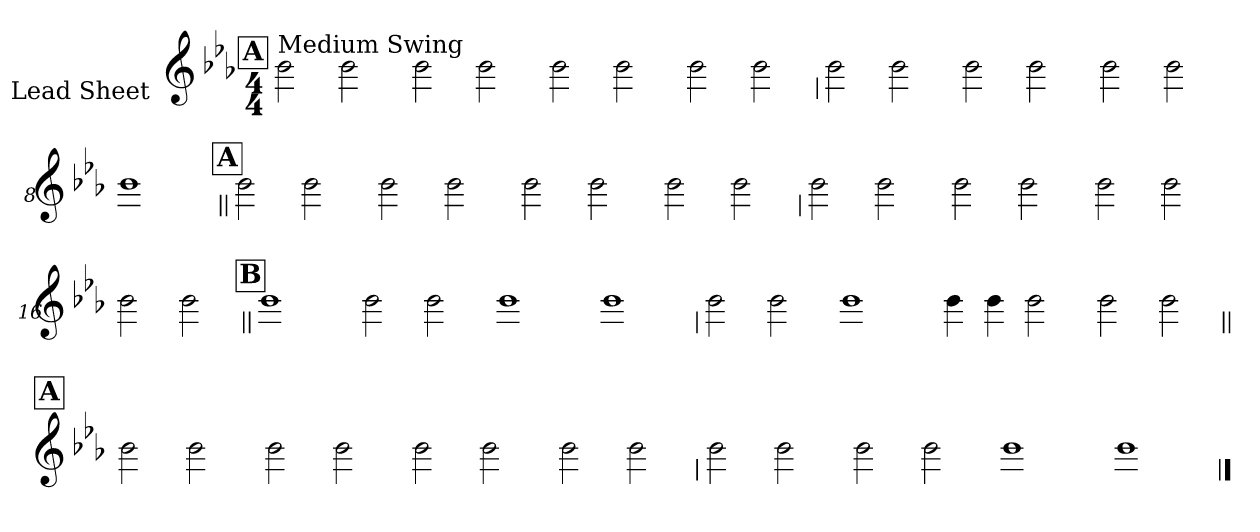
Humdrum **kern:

**kern
*part1
*staff1
*I"Lead Sheet
*stria0
*clefG2
*k[b-e-a-]
*c:
*M4/4
!!LO:REH:place=s1:a:t=A
=1||
!LO:TX:a:t=Medium Swing
2b-
2b-
=2-
2b-
2b-
=3-
2b-
2b-
=4-
2b-
2b-
!!LO:LB:g=z
=5
2b-
2b-
=6-
2b-
2b-
=7-
2b-
2b-
=8-
1b-
!!LO:LB:g=z
!!LO:REH:place=s1:a:t=A
=9||
2b-
2b-
=10-
2b-
2b-
=11-
2b-
2b-
=12-
2b-
2b-
!!LO:LB:g=z
=13
2b-
2b-
=14-
2b-
2b-
=15-
2b-
2b-
=16-
2b-
2b-
!!LO:LB:g=z
!!LO:REH:place=s1:a:t=B
=17||
1b-
=18-
2b-
2b-
=19-
1b-
=20-
1b-
!!LO:LB:g=z
=21
2b-
2b-
=22-
1b-
=23-
4b-
4b-
2b-
=24-
2b-
2b-
!!LO:LB:g=z
!!LO:REH:place=s1:a:t=A
=25||
2b-
2b-
=26-
2b-
2b-
=27-
2b-
2b-
=28-
2b-
2b-
!!LO:LB:g=z
=29
2b-
2b-
=30-
2b-
2b-
=31-
1b-
=32-
1b-
==
*-
